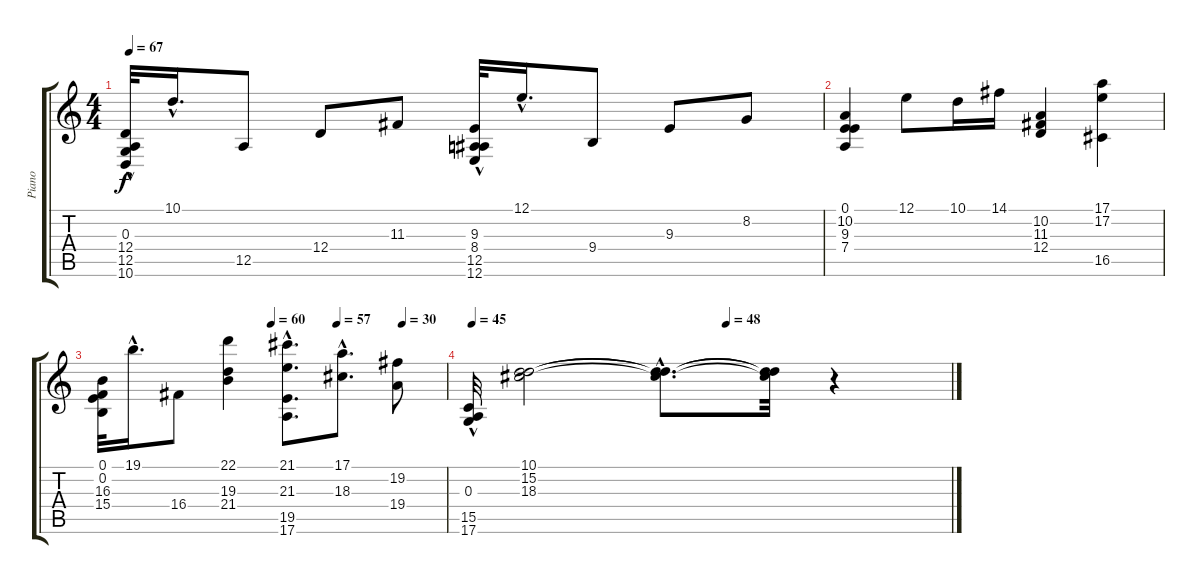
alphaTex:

\track ("Piano" "Piano") {instrument acousticgrandpiano}
\staff {score tabs}
\tuning (E4 B3 G3 D3 A2 E2) {hide}
\ts (4 4)
\tempo 67
\clef g2
\ks c
(0.3 12.4 12.5{hac} 10.6).32{dy f volume 15} 10.1{hac}.16{d} 12.5.8 12.4.8 11.3.8 (9.3 8.4{hac} 12.5 12.6).32 12.1{hac}.16{d} 9.4.8 9.3.8 8.2.8 |
(0.1 10.2 9.3 7.4).4 12.1.8 10.1.16 14.1.16 (10.2 11.3 12.4).4 (17.1 17.2 16.5).4 |
\tempo (60 0.5)
\tempo (57 0.6875)
\tempo (30 0.875)
(0.1 0.2 16.3 15.4).32 19.1{hac}.16{d} 16.4.8 (22.1 19.3 21.4).4 (21.1{hac} 21.3{hac} 19.5 17.6).8{d} (17.1{hac} 18.3{hac}).8{d} (19.2 19.4).8 |
\tempo 45
\tempo (48 0.53125)
(0.3{hac} 15.5{hac} 17.6{hac}).32 (10.1 15.2 18.3).2 (10.1{hac t} 15.2{hac t} 18.3{hac t}).8{d} (10.1{t} 15.2{t} 18.3{t}).32 r.4
